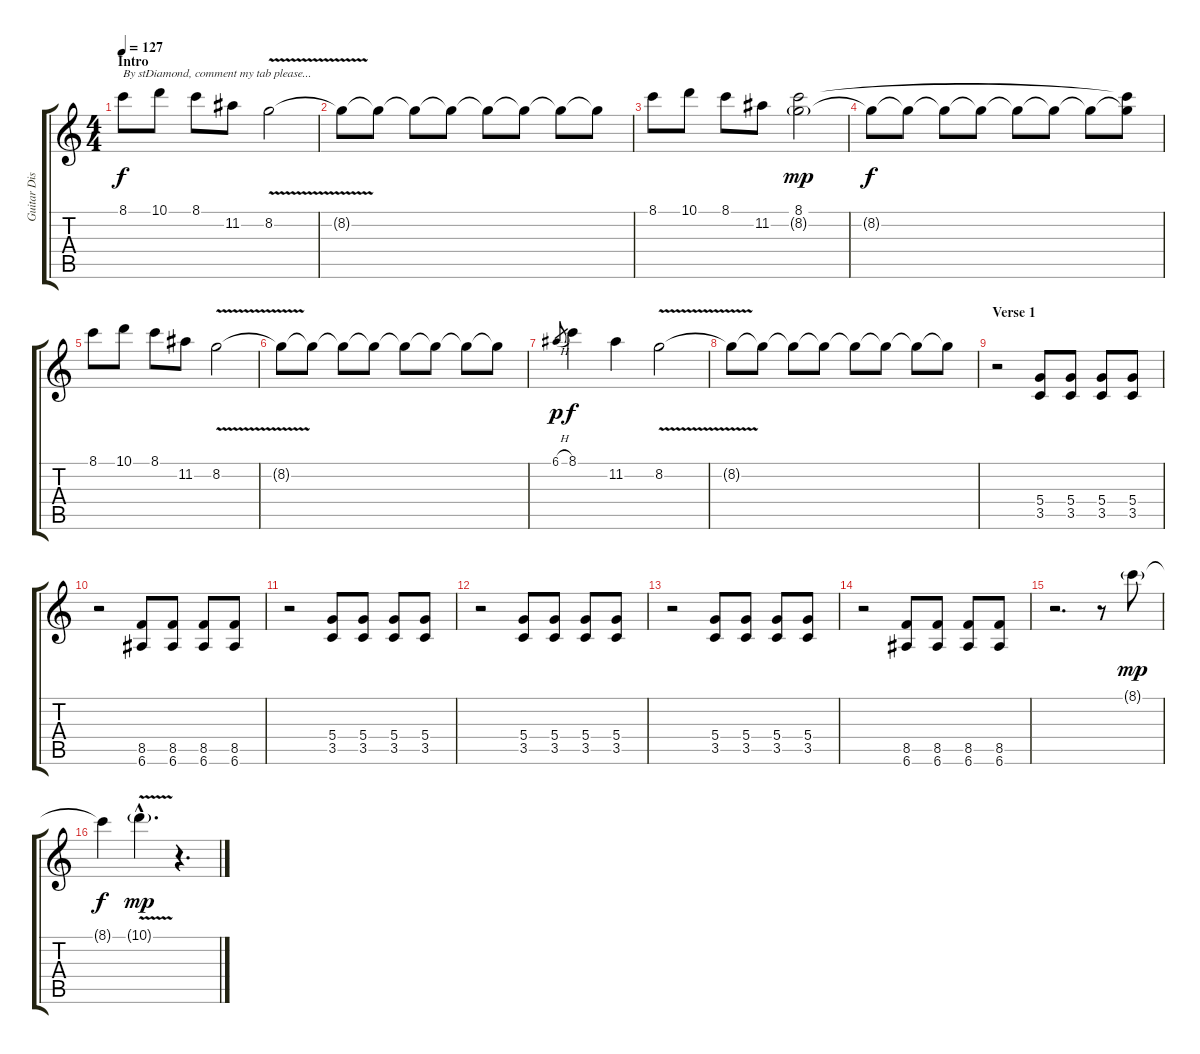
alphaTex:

\track ("Guitar Dist" "Guitar Dis") {instrument distortionguitar}
\staff {score tabs}
\tuning (E4 B3 G3 D3 A2 E2) {hide}
\ts (4 4)
\section ("" "Intro")
\tempo 127
\clef g2
\ks c
8.1.8{txt "By stDiamond, comment my tab please..." dy f instrument distortionguitar} 10.1.8 8.1.8 11.2.8 8.2{v}.2 |
8.2{t}.8{volume 11} 8.2{t}.8{volume 10} 8.2{t}.8{volume 9} 8.2{t}.8{volume 8} 8.2{t}.8{volume 7} 8.2{t}.8{volume 6} 8.2{t}.8{volume 5} 8.2{t}.8{volume 4} |
8.1.8{volume 11} 10.1.8 8.1.8 11.2.8 (8.1 8.2{g}).2{dy mp} |
8.2{t}.8{dy f volume 11} 8.2{t}.8{volume 10} 8.2{t}.8{volume 9} 8.2{t}.8{volume 8} 8.2{t}.8{volume 7} 8.2{t}.8{volume 6} 8.2{t}.8{volume 5} (8.1{t} 8.2{t}).8{volume 4} |
8.1.8{volume 11} 10.1.8 8.1.8 11.2.8 8.2{v}.2 |
8.2{t}.8{volume 11} 8.2{t}.8{volume 10} 8.2{t}.8{volume 9} 8.2{t}.8{volume 8} 8.2{t}.8{volume 7} 8.2{t}.8{volume 6} 8.2{t}.8{volume 5} 8.2{t}.8{volume 4} |
6.1{h}.8{gr dy p} 8.1.4{dy f volume 11} 11.2.4 8.2{v}.2 |
8.2{t}.8{volume 11} 8.2{t}.8{volume 10} 8.2{t}.8{volume 9} 8.2{t}.8{volume 8} 8.2{t}.8{volume 7} 8.2{t}.8{volume 6} 8.2{t}.8{volume 5} 8.2{t}.8{volume 5} |
\section ("" "Verse 1")
r.2 (5.4 3.5).8 (5.4 3.5).8 (5.4 3.5).8 (5.4 3.5).8 |
r.2 (8.5 6.6).8 (8.5 6.6).8 (8.5 6.6).8 (8.5 6.6).8 |
r.2 (5.4 3.5).8 (5.4 3.5).8 (5.4 3.5).8 (5.4 3.5).8 |
r.2 (5.4 3.5).8 (5.4 3.5).8 (5.4 3.5).8 (5.4 3.5).8 |
r.2 (5.4 3.5).8 (5.4 3.5).8 (5.4 3.5).8 (5.4 3.5).8 |
r.2 (8.5 6.6).8 (8.5 6.6).8 (8.5 6.6).8 (8.5 6.6).8 |
r.2{d volume 8} r.8 8.1{g}.8{dy mp} |
8.1{t}.4{dy f} 10.1{v g hac}.4{d dy mp} r.4{d}
